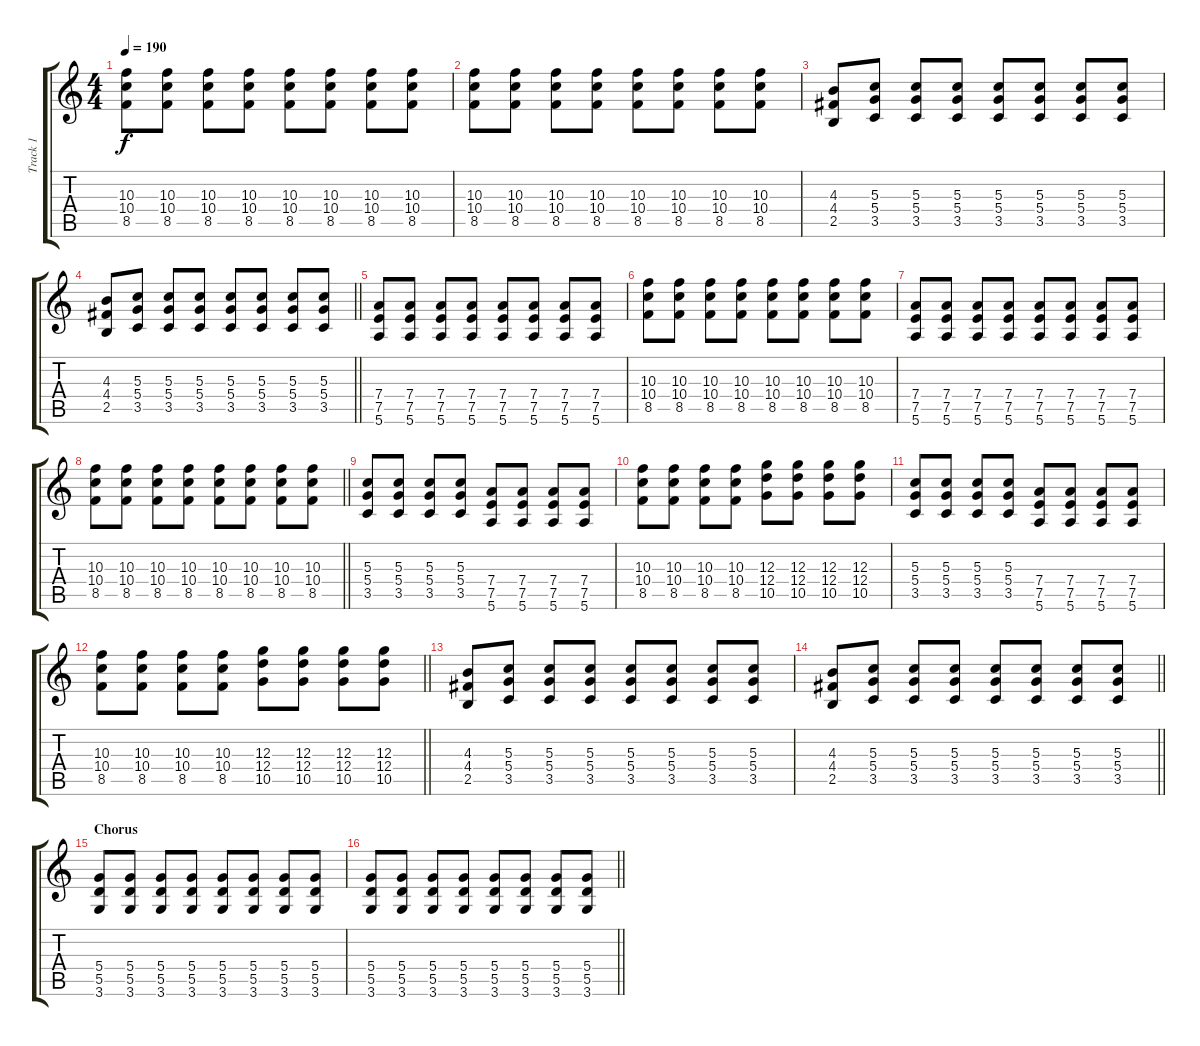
\track ("Track 1" "Track 1") {instrument distortionguitar}
\staff {score tabs}
\tuning (E4 B3 G3 D3 A2 E2) {hide}
\ts (4 4)
\tempo 190
\clef g2
\ks c
(10.3 10.4 8.5).8{dy f} (10.3 10.4 8.5).8 (10.3 10.4 8.5).8 (10.3 10.4 8.5).8 (10.3 10.4 8.5).8 (10.3 10.4 8.5).8 (10.3 10.4 8.5).8 (10.3 10.4 8.5).8 |
(10.3 10.4 8.5).8 (10.3 10.4 8.5).8 (10.3 10.4 8.5).8 (10.3 10.4 8.5).8 (10.3 10.4 8.5).8 (10.3 10.4 8.5).8 (10.3 10.4 8.5).8 (10.3 10.4 8.5).8 |
(4.3 4.4 2.5).8 (5.3 5.4 3.5).8 (5.3 5.4 3.5).8 (5.3 5.4 3.5).8 (5.3 5.4 3.5).8 (5.3 5.4 3.5).8 (5.3 5.4 3.5).8 (5.3 5.4 3.5).8 |
\barLineRight lightlight
(4.3 4.4 2.5).8 (5.3 5.4 3.5).8 (5.3 5.4 3.5).8 (5.3 5.4 3.5).8 (5.3 5.4 3.5).8 (5.3 5.4 3.5).8 (5.3 5.4 3.5).8 (5.3 5.4 3.5).8 |
(7.4 7.5 5.6).8 (7.4 7.5 5.6).8 (7.4 7.5 5.6).8 (7.4 7.5 5.6).8 (7.4 7.5 5.6).8 (7.4 7.5 5.6).8 (7.4 7.5 5.6).8 (7.4 7.5 5.6).8 |
(10.3 10.4 8.5).8 (10.3 10.4 8.5).8 (10.3 10.4 8.5).8 (10.3 10.4 8.5).8 (10.3 10.4 8.5).8 (10.3 10.4 8.5).8 (10.3 10.4 8.5).8 (10.3 10.4 8.5).8 |
(7.4 7.5 5.6).8 (7.4 7.5 5.6).8 (7.4 7.5 5.6).8 (7.4 7.5 5.6).8 (7.4 7.5 5.6).8 (7.4 7.5 5.6).8 (7.4 7.5 5.6).8 (7.4 7.5 5.6).8 |
\barLineRight lightlight
(10.3 10.4 8.5).8 (10.3 10.4 8.5).8 (10.3 10.4 8.5).8 (10.3 10.4 8.5).8 (10.3 10.4 8.5).8 (10.3 10.4 8.5).8 (10.3 10.4 8.5).8 (10.3 10.4 8.5).8 |
(5.3 5.4 3.5).8 (5.3 5.4 3.5).8 (5.3 5.4 3.5).8 (5.3 5.4 3.5).8 (7.4 7.5 5.6).8 (7.4 7.5 5.6).8 (7.4 7.5 5.6).8 (7.4 7.5 5.6).8 |
(10.3 10.4 8.5).8 (10.3 10.4 8.5).8 (10.3 10.4 8.5).8 (10.3 10.4 8.5).8 (12.3 12.4 10.5).8 (12.3 12.4 10.5).8 (12.3 12.4 10.5).8 (12.3 12.4 10.5).8 |
(5.3 5.4 3.5).8 (5.3 5.4 3.5).8 (5.3 5.4 3.5).8 (5.3 5.4 3.5).8 (7.4 7.5 5.6).8 (7.4 7.5 5.6).8 (7.4 7.5 5.6).8 (7.4 7.5 5.6).8 |
\barLineRight lightlight
(10.3 10.4 8.5).8 (10.3 10.4 8.5).8 (10.3 10.4 8.5).8 (10.3 10.4 8.5).8 (12.3 12.4 10.5).8 (12.3 12.4 10.5).8 (12.3 12.4 10.5).8 (12.3 12.4 10.5).8 |
(4.3 4.4 2.5).8 (5.3 5.4 3.5).8 (5.3 5.4 3.5).8 (5.3 5.4 3.5).8 (5.3 5.4 3.5).8 (5.3 5.4 3.5).8 (5.3 5.4 3.5).8 (5.3 5.4 3.5).8 |
\barLineRight lightlight
(4.3 4.4 2.5).8 (5.3 5.4 3.5).8 (5.3 5.4 3.5).8 (5.3 5.4 3.5).8 (5.3 5.4 3.5).8 (5.3 5.4 3.5).8 (5.3 5.4 3.5).8 (5.3 5.4 3.5).8 |
\section ("" "Chorus")
(5.4 5.5 3.6).8 (5.4 5.5 3.6).8 (5.4 5.5 3.6).8 (5.4 5.5 3.6).8 (5.4 5.5 3.6).8 (5.4 5.5 3.6).8 (5.4 5.5 3.6).8 (5.4 5.5 3.6).8 |
\barLineRight lightlight
(5.4 5.5 3.6).8 (5.4 5.5 3.6).8 (5.4 5.5 3.6).8 (5.4 5.5 3.6).8 (5.4 5.5 3.6).8 (5.4 5.5 3.6).8 (5.4 5.5 3.6).8 (5.4 5.5 3.6).8
